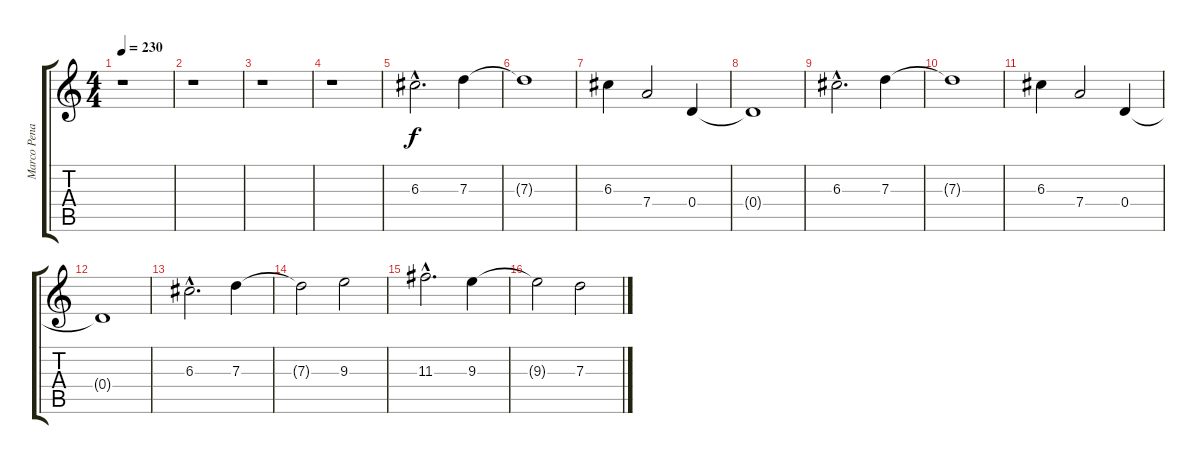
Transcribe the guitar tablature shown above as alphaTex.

\track ("Marco Pena" "Marco Pena") {instrument distortionguitar}
\staff {score tabs}
\tuning (E4 B3 G3 D3 A2 E2) {hide}
\ts (4 4)
\tempo 230
\clef g2
\ks c
r.1{dy f} |
r.1 |
r.1 |
r.1 |
6.3{hac}.2{d balance 8} 7.3.4 |
7.3{t}.1 |
6.3.4 7.4.2 0.4.4 |
0.4{t}.1 |
6.3{hac}.2{d} 7.3.4 |
7.3{t}.1 |
6.3.4 7.4.2 0.4.4 |
0.4{t}.1 |
6.3{hac}.2{d} 7.3.4 |
7.3{t}.2 9.3.2 |
11.3{hac}.2{d} 9.3.4 |
9.3{t}.2 7.3.2
